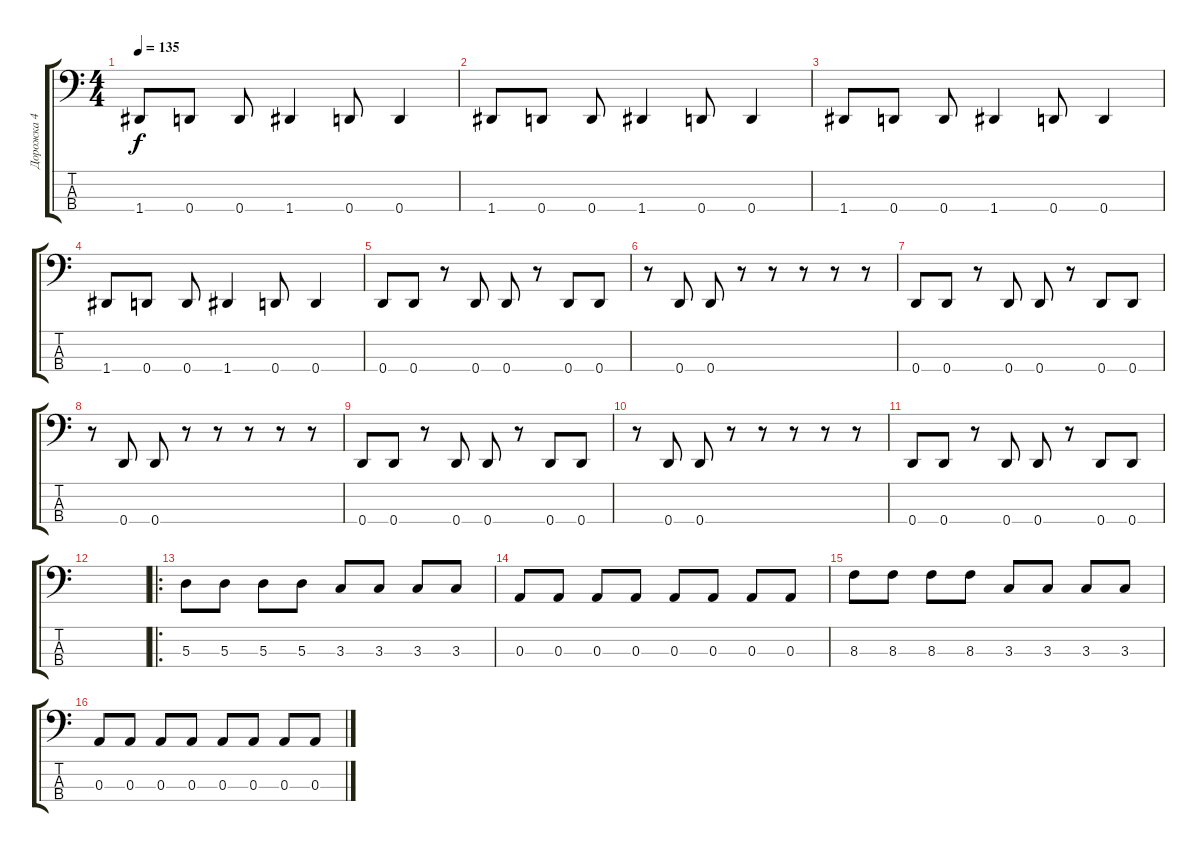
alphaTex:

\track ("Дорожка 4" "Дорожка 4") {instrument electricbassfinger}
\staff {score tabs}
\tuning (G2 D2 A1 D1) {hide}
\ts (4 4)
\tempo 135
\clef f4
\ks c
1.4.8{dy f} 0.4.8 0.4.8 1.4.4 0.4.8 0.4.4 |
1.4.8 0.4.8 0.4.8 1.4.4 0.4.8 0.4.4 |
1.4.8 0.4.8 0.4.8 1.4.4 0.4.8 0.4.4 |
1.4.8 0.4.8 0.4.8 1.4.4 0.4.8 0.4.4 |
0.4.8 0.4.8 r.8 0.4.8 0.4.8 r.8 0.4.8 0.4.8 |
r.8 0.4.8 0.4.8 r.8 r.8 r.8 r.8 r.8 |
0.4.8 0.4.8 r.8 0.4.8 0.4.8 r.8 0.4.8 0.4.8 |
r.8 0.4.8 0.4.8 r.8 r.8 r.8 r.8 r.8 |
0.4.8 0.4.8 r.8 0.4.8 0.4.8 r.8 0.4.8 0.4.8 |
r.8 0.4.8 0.4.8 r.8 r.8 r.8 r.8 r.8 |
0.4.8 0.4.8 r.8 0.4.8 0.4.8 r.8 0.4.8 0.4.8 |
|
\ro
5.3.8 5.3.8 5.3.8 5.3.8 3.3.8 3.3.8 3.3.8 3.3.8 |
0.3.8 0.3.8 0.3.8 0.3.8 0.3.8 0.3.8 0.3.8 0.3.8 |
8.3.8 8.3.8 8.3.8 8.3.8 3.3.8 3.3.8 3.3.8 3.3.8 |
0.3.8 0.3.8 0.3.8 0.3.8 0.3.8 0.3.8 0.3.8 0.3.8
